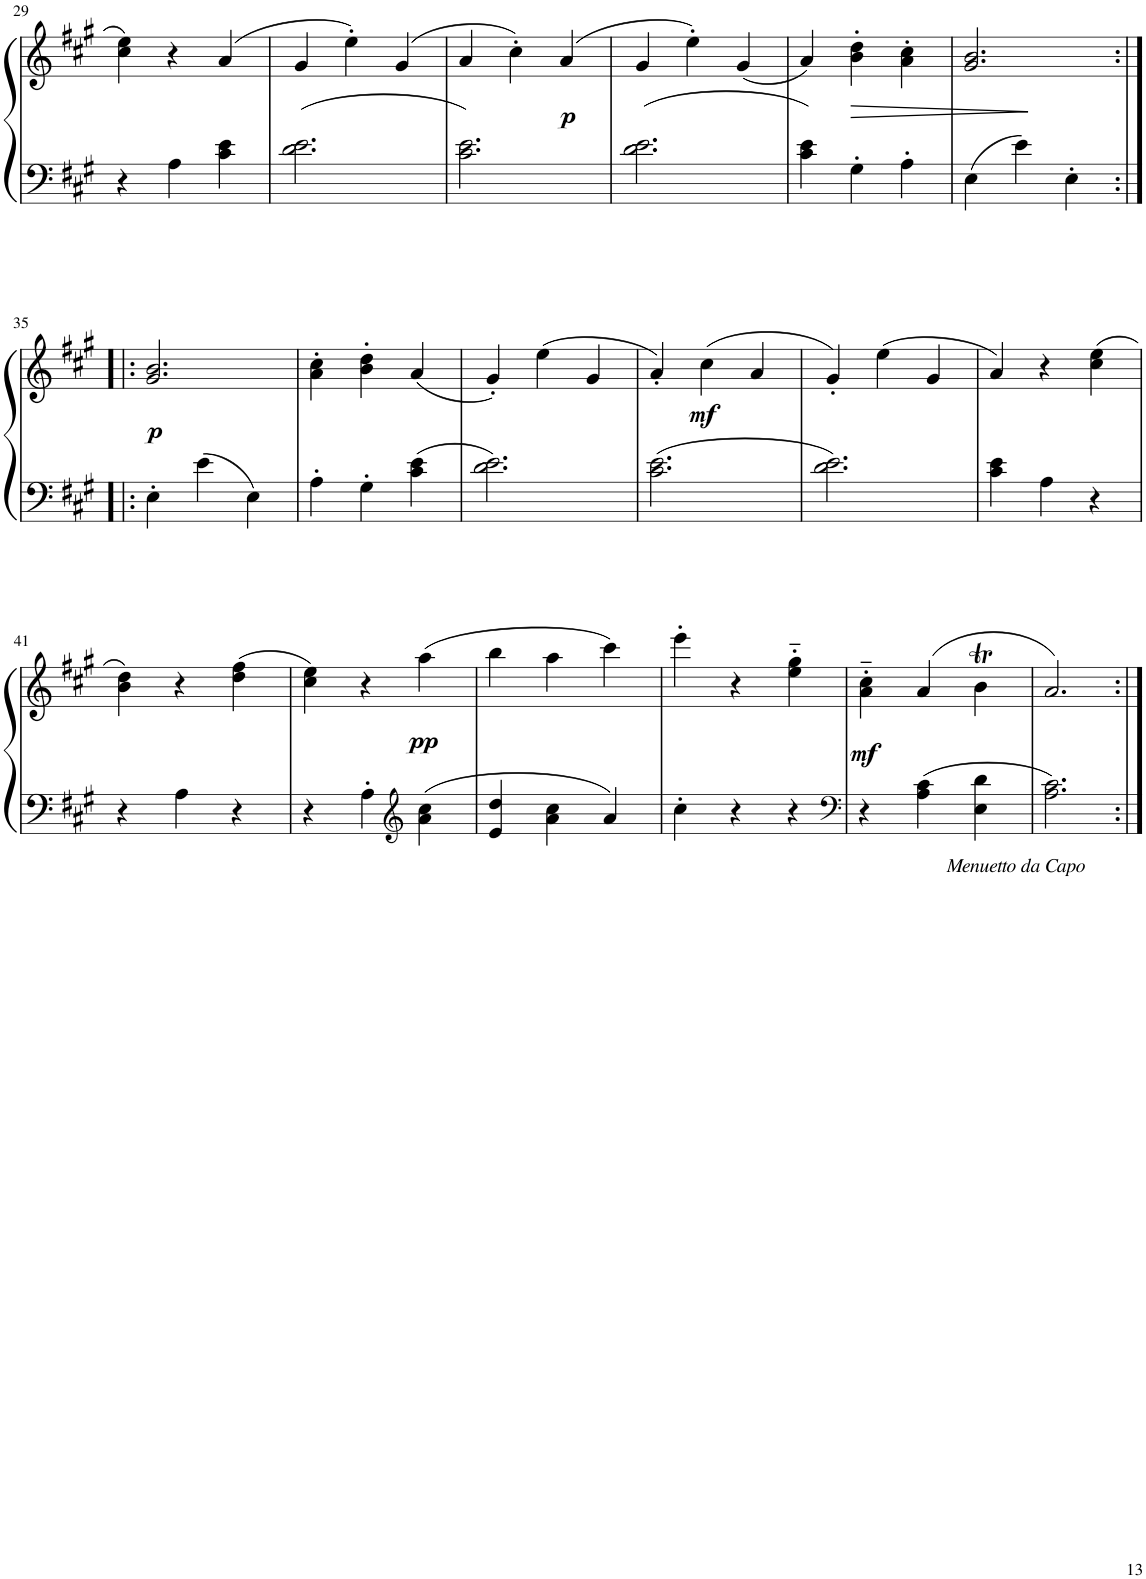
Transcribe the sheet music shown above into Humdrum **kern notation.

**kern	**kern	**dynam
*part1	*part1	*part1
*staff2	*staff1	*staff1/2
*I"Piano	*	*
*I'Pno	*	*
!!LO:PB:g=z
*clefF4	*clefG2	*
*k[f#c#g#]	*k[f#c#g#]	*
*M3/4	*M3/4	*
=29	=29	=29
4r	4cc#\ 4ee\	.
4A\	4r	.
4c#\ 4e\	(4a/	.
=30	=30	=30
2.d\ 2.e\	4g#/	.
.	4ee'\)	.
.	(4g#/	.
=31	=31	=31
2.c#\ 2.e\	4a/	.
.	4cc#'\)	.
!	!	!LO:DY:b
.	(4a/	p
=32	=32	=32
2.d\ 2.e\	4g#/	.
.	4ee'\)	.
.	(4g#/	.
=33	=33	=33
4c#\ 4e\	4a/)	.
!	!	!LO:HP:b
4G#'\	4b\' 4dd\'	>
4A'\	4a\' 4cc#\'	.
=34	=34	=34
4E\	2.g#/ 2.b/	.
4e\	.	.
4E'\	.	.
.	.	]
!!LO:LB:g=z
=35:|!|:	=35:|!|:	=35:|!|:
!	!	!LO:DY:b
4E'\	2.g#/ 2.b/	p
4e\	.	.
4E\	.	.
=36	=36	=36
4A'\	4a\' 4cc#\'	.
4G#'\	4b\' 4dd\'	.
4c#\ 4e\	(4a/	.
=37	=37	=37
2.d\ 2.e\	4g#'/)	.
.	(4ee\	.
.	4g#/	.
=38	=38	=38
2.c#\ 2.e\	4a'/)	.
!	!	!LO:DY:b
.	(4cc#\	mf
.	4a/	.
=39	=39	=39
2.d\ 2.e\	4g#'/)	.
.	(4ee\	.
.	4g#/	.
=40	=40	=40
4c#\ 4e\	4a/)	.
4A\	4r	.
4r	(4cc#\ 4ee\	.
!!LO:LB:g=z
=41	=41	=41
4r	4b\ 4dd\)	.
4A\	4r	.
4r	(4dd\ 4ff#\	.
=42	=42	=42
4r	4cc#\ 4ee\)	.
4A'\	4r	.
*clefG2	*	*
!	!	!LO:DY:b
4a\ 4cc#\	(4aa\	pp
=43	=43	=43
4e/ 4dd/	4bb\	.
4a\ 4cc#\	4aa\	.
4a/	4ccc#\)	.
=44	=44	=44
4cc#'\	4eee'\	.
4r	4r	.
4r	4ee\'~ 4gg#\'~	.
=45	=45	=45
*clefF4	*	*
!	!	!LO:DY:b
4r	4a\'~ 4cc#\'~	mf
4A\ 4c#\	(4a/	.
4E\ 4d\	4bT\	.
=46	=46	=46
!	!	!LO:DY:b=2
2.A\ 2.c#\	2.a/)	other-dynamics
=:|!	=:|!	=:|!
*-	*-	*-
